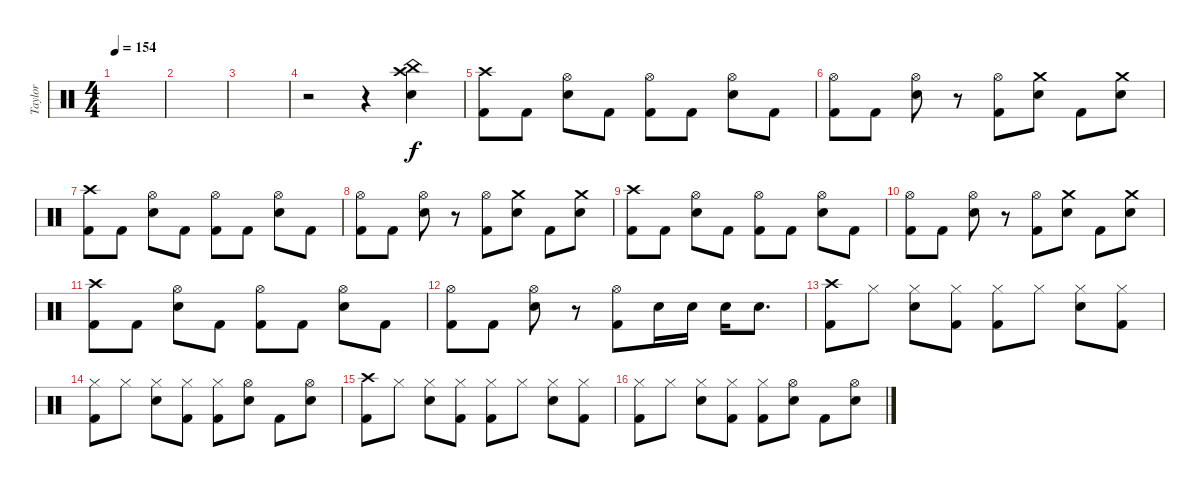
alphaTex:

\track ("Taylor" "Taylor") {instrument percussion}
\staff {score}
\articulation defaults
\ts (4 4)
\tempo 154
\clef neutral
\ks c
|
|
|
r.2 r.4 ("China (hit)" "Crash high (hit)" "Snare (hit) 2").4 |
("Crash high (hit)" "Kick (hit) 2").8 "Kick (hit) 2".8 ("Hi-Hat (open)" "Snare (hit) 2").8 "Kick (hit) 2".8 ("Hi-Hat (open)" "Kick (hit) 2").8 "Kick (hit) 2".8 ("Hi-Hat (open)" "Snare (hit) 2").8 "Kick (hit) 2".8 |
("Hi-Hat (open)" "Kick (hit) 2").8 "Kick (hit) 2".8 ("Hi-Hat (open)" "Snare (hit) 2").8 r.8 ("Hi-Hat (open)" "Kick (hit) 2").8 ("Crash medium (hit)" "Snare (hit) 2").8 "Kick (hit) 2".8 ("Crash medium (hit)" "Snare (hit) 2").8 |
("Crash high (hit)" "Kick (hit) 2").8 "Kick (hit) 2".8 ("Hi-Hat (open)" "Snare (hit) 2").8 "Kick (hit) 2".8 ("Hi-Hat (open)" "Kick (hit) 2").8 "Kick (hit) 2".8 ("Hi-Hat (open)" "Snare (hit) 2").8 "Kick (hit) 2".8 |
("Hi-Hat (open)" "Kick (hit) 2").8 "Kick (hit) 2".8 ("Hi-Hat (open)" "Snare (hit) 2").8 r.8 ("Hi-Hat (open)" "Kick (hit) 2").8 ("Crash medium (hit)" "Snare (hit) 2").8 "Kick (hit) 2".8 ("Crash medium (hit)" "Snare (hit) 2").8 |
("Crash high (hit)" "Kick (hit) 2").8 "Kick (hit) 2".8 ("Hi-Hat (open)" "Snare (hit) 2").8 "Kick (hit) 2".8 ("Hi-Hat (open)" "Kick (hit) 2").8 "Kick (hit) 2".8 ("Hi-Hat (open)" "Snare (hit) 2").8 "Kick (hit) 2".8 |
("Hi-Hat (open)" "Kick (hit) 2").8 "Kick (hit) 2".8 ("Hi-Hat (open)" "Snare (hit) 2").8 r.8 ("Hi-Hat (open)" "Kick (hit) 2").8 ("Crash medium (hit)" "Snare (hit) 2").8 "Kick (hit) 2".8 ("Crash medium (hit)" "Snare (hit) 2").8 |
("Crash high (hit)" "Kick (hit) 2").8 "Kick (hit) 2".8 ("Hi-Hat (open)" "Snare (hit) 2").8 "Kick (hit) 2".8 ("Hi-Hat (open)" "Kick (hit) 2").8 "Kick (hit) 2".8 ("Hi-Hat (open)" "Snare (hit) 2").8 "Kick (hit) 2".8 |
("Hi-Hat (open)" "Kick (hit) 2").8 "Kick (hit) 2".8 ("Hi-Hat (open)" "Snare (hit) 2").8 r.8 ("Hi-Hat (open)" "Kick (hit) 2").8 "Snare (hit) 2".16 "Snare (hit) 2".16 "Snare (hit) 2".16 "Snare (hit) 2".8{d} |
("Crash high (hit)" "Kick (hit) 2").8 "Hi-Hat (closed)".8 ("Hi-Hat (closed)" "Snare (hit) 2").8 ("Hi-Hat (closed)" "Kick (hit) 2").8 ("Hi-Hat (closed)" "Kick (hit) 2").8 "Hi-Hat (closed)".8 ("Hi-Hat (closed)" "Snare (hit) 2").8 ("Hi-Hat (closed)" "Kick (hit) 2").8 |
("Hi-Hat (closed)" "Kick (hit) 2").8 "Hi-Hat (closed)".8 ("Hi-Hat (closed)" "Snare (hit) 2").8 ("Hi-Hat (closed)" "Kick (hit) 2").8 ("Hi-Hat (closed)" "Kick (hit) 2").8 ("Hi-Hat (open)" "Snare (hit) 2").8 "Kick (hit) 2".8 ("Hi-Hat (open)" "Snare (hit) 2").8 |
("Crash high (hit)" "Kick (hit) 2").8 "Hi-Hat (closed)".8 ("Hi-Hat (closed)" "Snare (hit) 2").8 ("Hi-Hat (closed)" "Kick (hit) 2").8 ("Hi-Hat (closed)" "Kick (hit) 2").8 "Hi-Hat (closed)".8 ("Hi-Hat (closed)" "Snare (hit) 2").8 ("Hi-Hat (closed)" "Kick (hit) 2").8 |
("Hi-Hat (closed)" "Kick (hit) 2").8 "Hi-Hat (closed)".8 ("Hi-Hat (closed)" "Snare (hit) 2").8 ("Hi-Hat (closed)" "Kick (hit) 2").8 ("Hi-Hat (closed)" "Kick (hit) 2").8 ("Hi-Hat (open)" "Snare (hit) 2").8 "Kick (hit) 2".8 ("Hi-Hat (open)" "Snare (hit) 2").8
